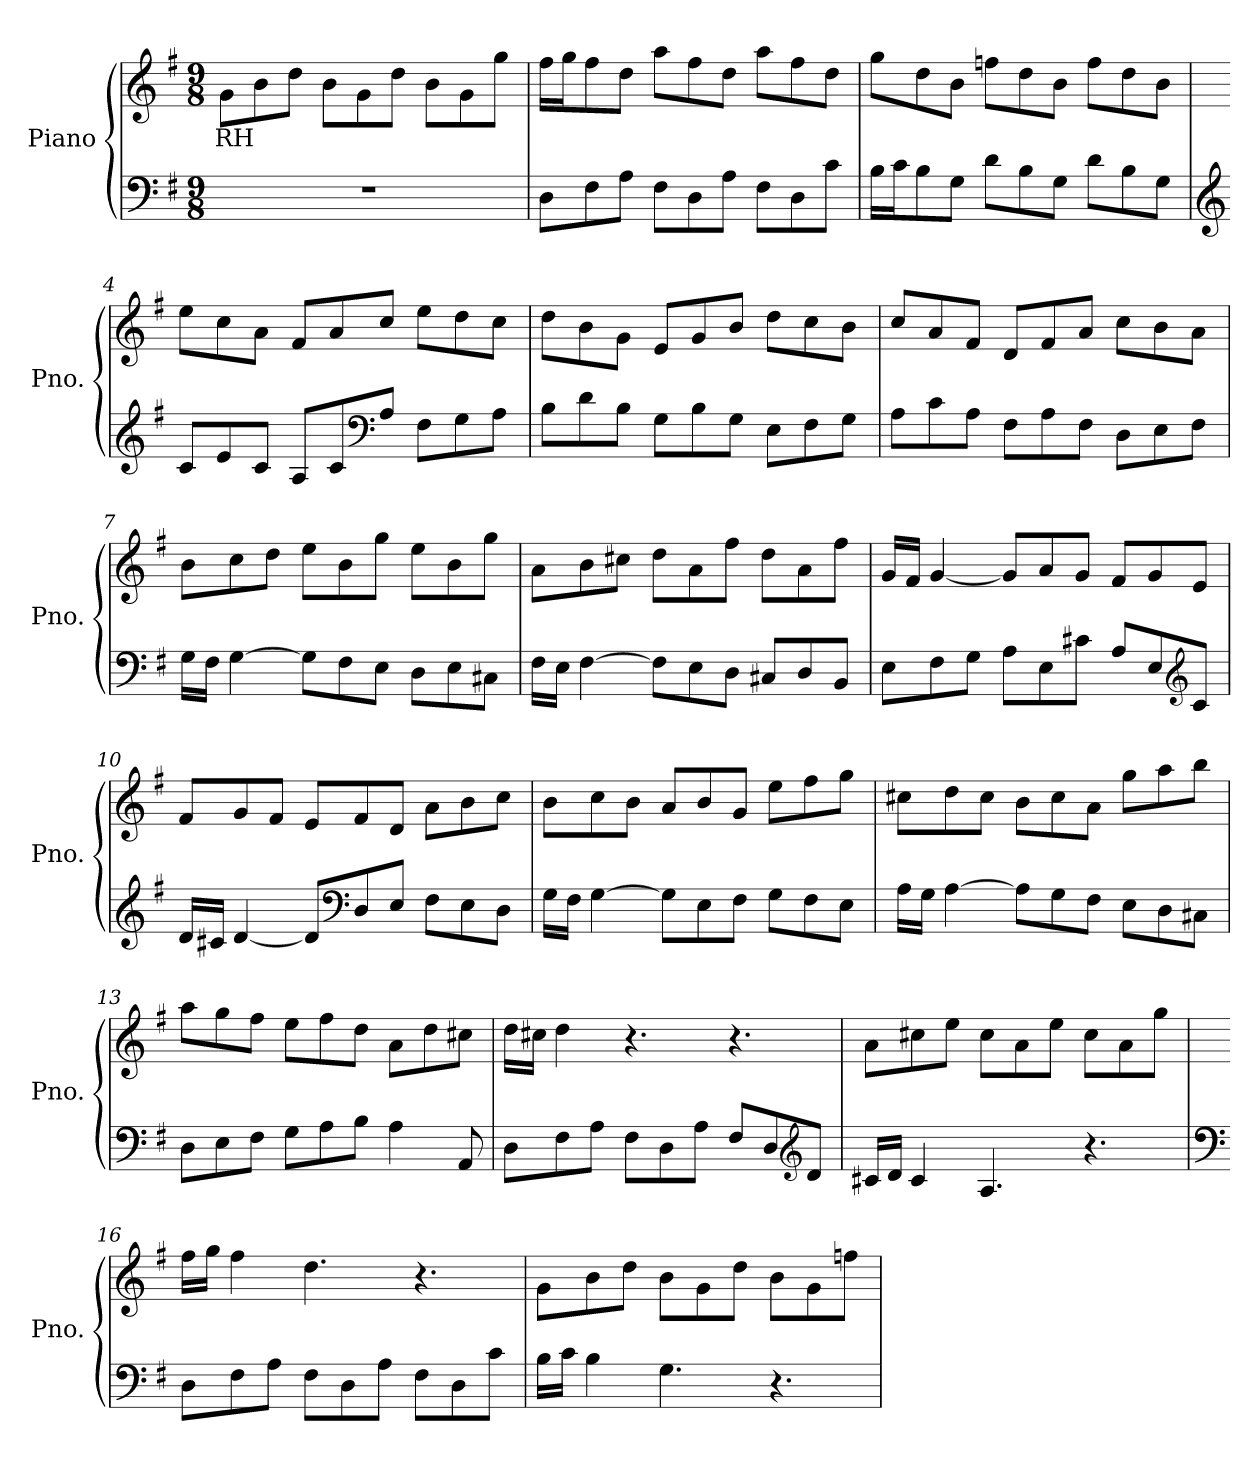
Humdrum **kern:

**kern	**kern	**text
*part2	*part1	*part1
*staff2	*staff1	*staff1
*I"Piano	*I"Piano	*
*I'Pno.	*I'Pno.	*
*clefF4	*clefG2	*
*k[f#]	*k[f#]	*
*M9/8	*M9/8	*
*MM198	*MM198	*
=1	=1	=1
!	!	!LO:LY:b
8%9r	8g\L	RH
.	8b\	.
.	8dd\J	.
.	8b\L	.
.	8g\	.
.	8dd\J	.
.	8b\L	.
.	8g\	.
.	8gg\J	.
=2	=2	=2
8D\L	16ff#\LL	.
.	16gg\J	.
8F#\	8ff#\	.
8A\J	8dd\J	.
8F#\L	8aa\L	.
8D\	8ff#\	.
8A\J	8dd\J	.
8F#\L	8aa\L	.
8D\	8ff#\	.
8c\J	8dd\J	.
=3	=3	=3
16B\LL	8gg\L	.
16c\J	.	.
8B\	8dd\	.
8G\J	8b\J	.
8d\L	8ffn\L	.
8B\	8dd\	.
8G\J	8b\J	.
8d\L	8ff\L	.
8B\	8dd\	.
8G\J	8b\J	.
!!LO:LB:g=z
=4	=4	=4
*clefG2	*	*
8c/L	8ee\L	.
8e/	8cc\	.
8c/J	8a\J	.
8A/L	8f#/L	.
8c/	8a/	.
*clefF4	*	*
8A/J	8cc/J	.
8F#\L	8ee\L	.
8G\	8dd\	.
8A\J	8cc\J	.
=5	=5	=5
8B\L	8dd\L	.
8d\	8b\	.
8B\J	8g\J	.
8G\L	8e/L	.
8B\	8g/	.
8G\J	8b/J	.
8E\L	8dd\L	.
8F#\	8cc\	.
8G\J	8b\J	.
=6	=6	=6
8A\L	8cc/L	.
8c\	8a/	.
8A\J	8f#/J	.
8F#\L	8d/L	.
8A\	8f#/	.
8F#\J	8a/J	.
8D\L	8cc\L	.
8E\	8b\	.
8F#\J	8a\J	.
=7	=7	=7
16G\LL	8b\L	.
16F#\JJ	.	.
[4G\	8cc\	.
.	8dd\J	.
8G\L]	8ee\L	.
8F#\	8b\	.
8E\J	8gg\J	.
8D\L	8ee\L	.
8E\	8b\	.
8C#X\J	8gg\J	.
!!LO:LB:g=z
=8	=8	=8
16F#\LL	8a\L	.
16E\JJ	.	.
[4F#\	8b\	.
.	8cc#X\J	.
8F#\L]	8dd\L	.
8E\	8a\	.
8D\J	8ff#\J	.
8C#X/L	8dd\L	.
8D/	8a\	.
8BB/J	8ff#\J	.
=9	=9	=9
8E\L	16g/LL	.
.	16f#/JJ	.
8F#\	[4g/	.
8G\J	.	.
8A\L	8g/L]	.
8E\	8a/	.
8c#X\J	8g/J	.
8A/L	8f#/L	.
8E/	8g/	.
*clefG2	*	*
8c#/J	8e/J	.
=10	=10	=10
16d/LL	8f#/L	.
16c#X/JJ	.	.
[4d/	8g/	.
.	8f#/J	.
8d/L]	8e/L	.
*clefF4	*	*
8D/	8f#/	.
8E/J	8d/J	.
8F#\L	8a\L	.
8E\	8b\	.
8D\J	8cc\J	.
!!LO:LB:g=z
=11	=11	=11
16G\LL	8b\L	.
16F#\JJ	.	.
[4G\	8cc\	.
.	8b\J	.
8G\L]	8a/L	.
8E\	8b/	.
8F#\J	8g/J	.
8G\L	8ee\L	.
8F#\	8ff#\	.
8E\J	8gg\J	.
=12	=12	=12
16A\LL	8cc#X\L	.
16G\JJ	.	.
[4A\	8dd\	.
.	8cc#\J	.
8A\L]	8b\L	.
8G\	8cc#\	.
8F#\J	8a\J	.
8E\L	8gg\L	.
8D\	8aa\	.
8C#X\J	8bb\J	.
=13	=13	=13
8D\L	8aa\L	.
8E\	8gg\	.
8F#\J	8ff#\J	.
8G\L	8ee\L	.
8A\	8ff#\	.
8B\J	8dd\J	.
4A\	8a\L	.
.	8dd\	.
8AA/	8cc#X\J	.
!!LO:LB:g=z
=14	=14	=14
8D\L	16dd\LL	.
.	16cc#X\JJ	.
8F#\	4dd\	.
8A\J	.	.
8F#\L	4.r	.
8D\	.	.
8A\J	.	.
8F#/L	4.r	.
8D/	.	.
*clefG2	*	*
8d/J	.	.
=15	=15	=15
16c#X/LL	8a\L	.
16d/JJ	.	.
4c#/	8cc#X\	.
.	8ee\J	.
4.A/	8cc#\L	.
.	8a\	.
.	8ee\J	.
4.r	8cc#\L	.
.	8a\	.
.	8gg\J	.
=16	=16	=16
*clefF4	*	*
8D\L	16ff#\LL	.
.	16gg\JJ	.
8F#\	4ff#\	.
8A\J	.	.
8F#\L	4.dd\	.
8D\	.	.
8A\J	.	.
8F#\L	4.r	.
8D\	.	.
8c\J	.	.
!!LO:LB:g=z
=17	=17	=17
16B\LL	8g\L	.
16c\JJ	.	.
4B\	8b\	.
.	8dd\J	.
4.G\	8b\L	.
.	8g\	.
.	8dd\J	.
4.r	8b\L	.
.	8g\	.
.	8ffn\J	.
=	=	=
*-	*-	*-
